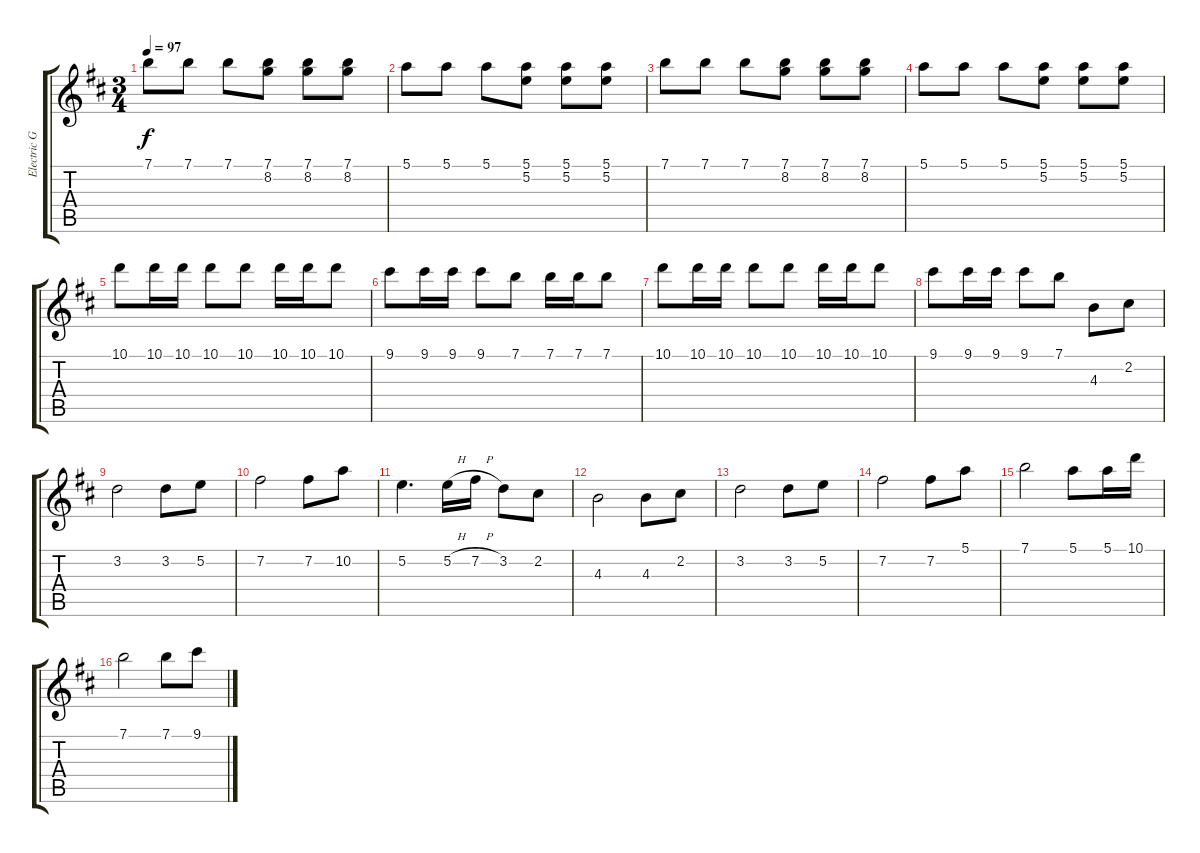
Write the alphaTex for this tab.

\track ("Electric Guitar" "Electric G") {instrument distortionguitar}
\staff {score tabs}
\tuning (E4 B3 G3 D3 A2 E2) {hide}
\ts (3 4)
\tempo 97
\clef g2
\ks d
7.1.8{dy f} 7.1.8 7.1.8 (7.1 8.2).8 (7.1 8.2).8 (7.1 8.2).8 |
5.1.8 5.1.8 5.1.8 (5.1 5.2).8 (5.1 5.2).8 (5.1 5.2).8 |
7.1.8 7.1.8 7.1.8 (7.1 8.2).8 (7.1 8.2).8 (7.1 8.2).8 |
5.1.8 5.1.8 5.1.8 (5.1 5.2).8 (5.1 5.2).8 (5.1 5.2).8 |
10.1.8 10.1.16 10.1.16 10.1.8 10.1.8 10.1.16 10.1.16 10.1.8 |
9.1.8 9.1.16 9.1.16 9.1.8 7.1.8 7.1.16 7.1.16 7.1.8 |
10.1.8 10.1.16 10.1.16 10.1.8 10.1.8 10.1.16 10.1.16 10.1.8 |
9.1.8 9.1.16 9.1.16 9.1.8 7.1.8 4.3.8 2.2.8 |
3.2.2 3.2.8 5.2.8 |
7.2.2 7.2.8 10.2.8 |
5.2.4{d} 5.2{h}.16 7.2{h}.16 3.2.8 2.2.8 |
4.3.2 4.3.8 2.2.8 |
3.2.2 3.2.8 5.2.8 |
7.2.2 7.2.8 5.1.8 |
7.1.2 5.1.8 5.1.16 10.1.16 |
7.1.2 7.1.8 9.1.8
